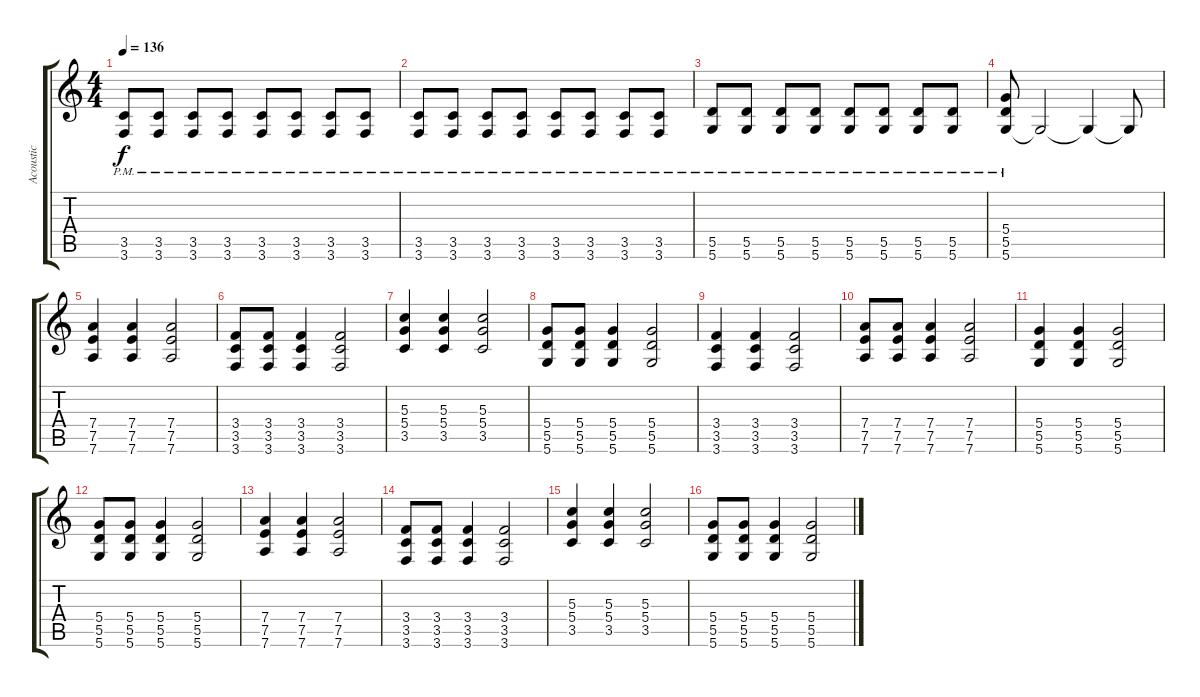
\track ("Acoustic" "Acoustic") {instrument acousticguitarnylon}
\staff {score tabs}
\tuning (E4 B3 G3 D3 A2 D2) {hide}
\ts (4 4)
\tempo 136
\clef g2
\ks c
(3.5{pm} 3.6{pm}).8{dy f} (3.5{pm} 3.6{pm}).8 (3.5{pm} 3.6{pm}).8 (3.5{pm} 3.6{pm}).8 (3.5{pm} 3.6{pm}).8 (3.5{pm} 3.6{pm}).8 (3.5{pm} 3.6{pm}).8 (3.5{pm} 3.6{pm}).8 |
(3.5{pm} 3.6{pm}).8 (3.5{pm} 3.6{pm}).8 (3.5{pm} 3.6{pm}).8 (3.5{pm} 3.6{pm}).8 (3.5{pm} 3.6{pm}).8 (3.5{pm} 3.6{pm}).8 (3.5{pm} 3.6{pm}).8 (3.5{pm} 3.6{pm}).8 |
(5.5{pm} 5.6{pm}).8 (5.5{pm} 5.6{pm}).8 (5.5{pm} 5.6{pm}).8 (5.5{pm} 5.6{pm}).8 (5.5{pm} 5.6{pm}).8 (5.5{pm} 5.6{pm}).8 (5.5{pm} 5.6{pm}).8 (5.5{pm} 5.6{pm}).8 |
(5.4{pm} 5.5{pm} 5.6{pm}).8 5.6{t}.2 5.6{t}.4 5.6{t}.8 |
(7.4 7.5 7.6).4 (7.4 7.5 7.6).4 (7.4 7.5 7.6).2 |
(3.4 3.5 3.6).8 (3.4 3.5 3.6).8 (3.4 3.5 3.6).4 (3.4 3.5 3.6).2 |
(5.3 5.4 3.5).4 (5.3 5.4 3.5).4 (5.3 5.4 3.5).2 |
(5.4 5.5 5.6).8 (5.4 5.5 5.6).8 (5.4 5.5 5.6).4 (5.4 5.5 5.6).2 |
(3.4 3.5 3.6).4 (3.4 3.5 3.6).4 (3.4 3.5 3.6).2 |
(7.4 7.5 7.6).8 (7.4 7.5 7.6).8 (7.4 7.5 7.6).4 (7.4 7.5 7.6).2 |
(5.4 5.5 5.6).4 (5.4 5.5 5.6).4 (5.4 5.5 5.6).2 |
(5.4 5.5 5.6).8 (5.4 5.5 5.6).8 (5.4 5.5 5.6).4 (5.4 5.5 5.6).2 |
(7.4 7.5 7.6).4 (7.4 7.5 7.6).4 (7.4 7.5 7.6).2 |
(3.4 3.5 3.6).8 (3.4 3.5 3.6).8 (3.4 3.5 3.6).4 (3.4 3.5 3.6).2 |
(5.3 5.4 3.5).4 (5.3 5.4 3.5).4 (5.3 5.4 3.5).2 |
(5.4 5.5 5.6).8 (5.4 5.5 5.6).8 (5.4 5.5 5.6).4 (5.4 5.5 5.6).2
